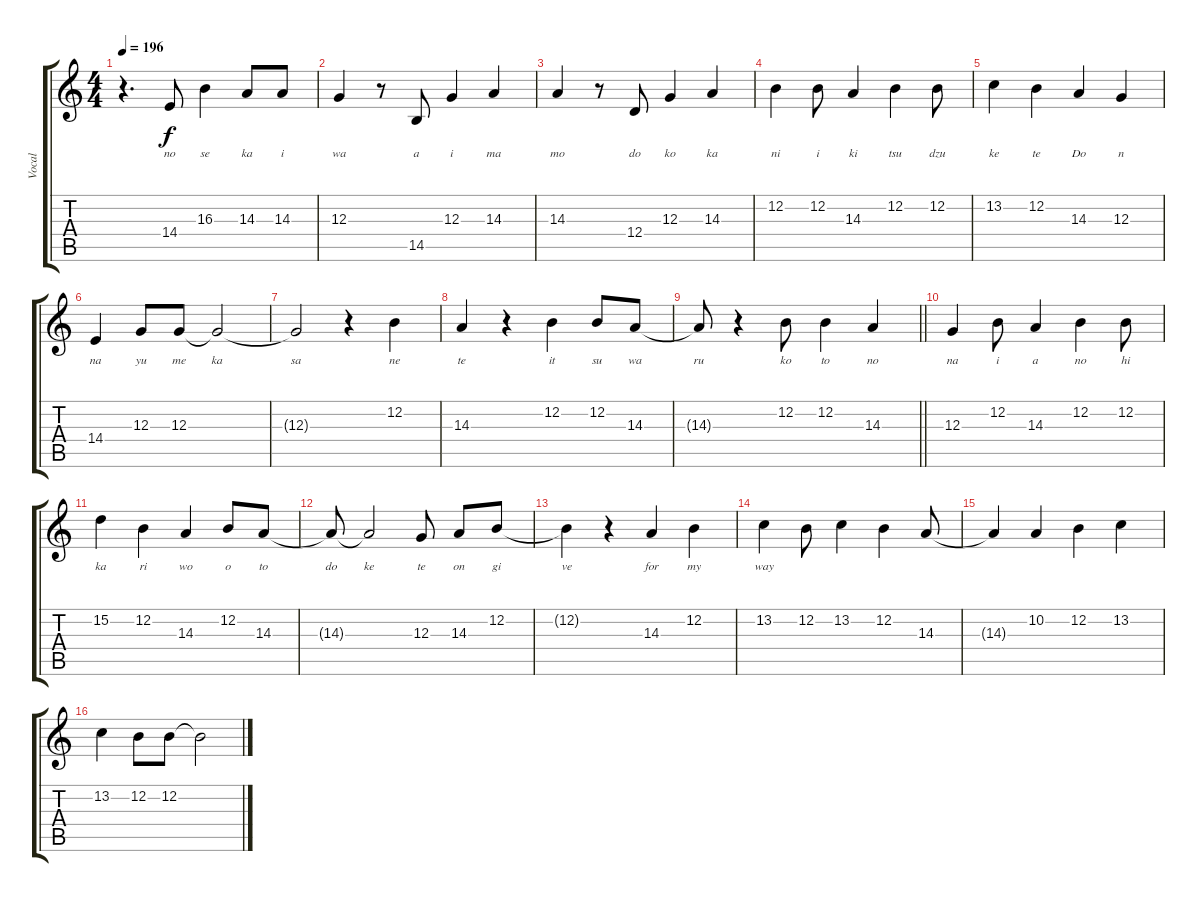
\track ("Vocal" "Vocal") {instrument clarinet}
\staff {score tabs}
\tuning (E4 B3 G3 D3 A2 E2) {hide}
\ts (4 4)
\tempo 196
\clef g2
\ks c
r.4{d dy f} 14.4.8{lyrics (0 "no") lyrics (1 "") lyrics (2 "") lyrics (3 "") lyrics (4 "")} 16.3.4{lyrics (0 "se") lyrics (1 "") lyrics (2 "") lyrics (3 "") lyrics (4 "")} 14.3.8{lyrics (0 "ka") lyrics (1 "") lyrics (2 "") lyrics (3 "") lyrics (4 "")} 14.3.8{lyrics (0 "i") lyrics (1 "") lyrics (2 "") lyrics (3 "") lyrics (4 "")} |
12.3.4{lyrics (0 "wa") lyrics (1 "") lyrics (2 "") lyrics (3 "") lyrics (4 "")} r.8 14.5.8{lyrics (0 "a") lyrics (1 "") lyrics (2 "") lyrics (3 "") lyrics (4 "")} 12.3.4{lyrics (0 "i") lyrics (1 "") lyrics (2 "") lyrics (3 "") lyrics (4 "")} 14.3.4{lyrics (0 "ma") lyrics (1 "") lyrics (2 "") lyrics (3 "") lyrics (4 "")} |
14.3.4{lyrics (0 "mo") lyrics (1 "") lyrics (2 "") lyrics (3 "") lyrics (4 "")} r.8 12.4.8{lyrics (0 "do") lyrics (1 "") lyrics (2 "") lyrics (3 "") lyrics (4 "")} 12.3.4{lyrics (0 "ko") lyrics (1 "") lyrics (2 "") lyrics (3 "") lyrics (4 "")} 14.3.4{lyrics (0 "ka") lyrics (1 "") lyrics (2 "") lyrics (3 "") lyrics (4 "")} |
12.2.4{lyrics (0 "ni") lyrics (1 "") lyrics (2 "") lyrics (3 "") lyrics (4 "")} 12.2.8{lyrics (0 "i") lyrics (1 "") lyrics (2 "") lyrics (3 "") lyrics (4 "")} 14.3.4{lyrics (0 "ki") lyrics (1 "") lyrics (2 "") lyrics (3 "") lyrics (4 "")} 12.2.4{lyrics (0 "tsu") lyrics (1 "") lyrics (2 "") lyrics (3 "") lyrics (4 "")} 12.2.8{lyrics (0 "dzu") lyrics (1 "") lyrics (2 "") lyrics (3 "") lyrics (4 "")} |
13.2.4{lyrics (0 "ke") lyrics (1 "") lyrics (2 "") lyrics (3 "") lyrics (4 "")} 12.2.4{lyrics (0 "te") lyrics (1 "") lyrics (2 "") lyrics (3 "") lyrics (4 "")} 14.3.4{lyrics (0 "Do") lyrics (1 "") lyrics (2 "") lyrics (3 "") lyrics (4 "")} 12.3.4{lyrics (0 "n") lyrics (1 "") lyrics (2 "") lyrics (3 "") lyrics (4 "")} |
14.4.4{lyrics (0 "na") lyrics (1 "") lyrics (2 "") lyrics (3 "") lyrics (4 "")} 12.3.8{lyrics (0 "yu") lyrics (1 "") lyrics (2 "") lyrics (3 "") lyrics (4 "")} 12.3.8{lyrics (0 "me") lyrics (1 "") lyrics (2 "") lyrics (3 "") lyrics (4 "")} 12.3{t}.2{lyrics (0 "ka") lyrics (1 "") lyrics (2 "") lyrics (3 "") lyrics (4 "")} |
12.3{t}.2{lyrics (0 "sa") lyrics (1 "") lyrics (2 "") lyrics (3 "") lyrics (4 "")} r.4 12.2.4{lyrics (0 "ne") lyrics (1 "") lyrics (2 "") lyrics (3 "") lyrics (4 "")} |
14.3.4{lyrics (0 "te") lyrics (1 "") lyrics (2 "") lyrics (3 "") lyrics (4 "")} r.4 12.2.4{lyrics (0 "it") lyrics (1 "") lyrics (2 "") lyrics (3 "") lyrics (4 "")} 12.2.8{lyrics (0 "su") lyrics (1 "") lyrics (2 "") lyrics (3 "") lyrics (4 "")} 14.3.8{lyrics (0 "wa") lyrics (1 "") lyrics (2 "") lyrics (3 "") lyrics (4 "")} |
\barLineRight lightlight
14.3{t}.8{lyrics (0 "ru") lyrics (1 "") lyrics (2 "") lyrics (3 "") lyrics (4 "")} r.4 12.2.8{lyrics (0 "ko") lyrics (1 "") lyrics (2 "") lyrics (3 "") lyrics (4 "")} 12.2.4{lyrics (0 "to") lyrics (1 "") lyrics (2 "") lyrics (3 "") lyrics (4 "")} 14.3.4{lyrics (0 "no") lyrics (1 "") lyrics (2 "") lyrics (3 "") lyrics (4 "")} |
12.3.4{lyrics (0 "na") lyrics (1 "") lyrics (2 "") lyrics (3 "") lyrics (4 "")} 12.2.8{lyrics (0 "i") lyrics (1 "") lyrics (2 "") lyrics (3 "") lyrics (4 "")} 14.3.4{lyrics (0 "a") lyrics (1 "") lyrics (2 "") lyrics (3 "") lyrics (4 "")} 12.2.4{lyrics (0 "no") lyrics (1 "") lyrics (2 "") lyrics (3 "") lyrics (4 "")} 12.2.8{lyrics (0 "hi") lyrics (1 "") lyrics (2 "") lyrics (3 "") lyrics (4 "")} |
15.2.4{lyrics (0 "ka") lyrics (1 "") lyrics (2 "") lyrics (3 "") lyrics (4 "")} 12.2.4{lyrics (0 "ri") lyrics (1 "") lyrics (2 "") lyrics (3 "") lyrics (4 "")} 14.3.4{lyrics (0 "wo") lyrics (1 "") lyrics (2 "") lyrics (3 "") lyrics (4 "")} 12.2.8{lyrics (0 "o") lyrics (1 "") lyrics (2 "") lyrics (3 "") lyrics (4 "")} 14.3.8{lyrics (0 "to") lyrics (1 "") lyrics (2 "") lyrics (3 "") lyrics (4 "")} |
14.3{t}.8{lyrics (0 "do") lyrics (1 "") lyrics (2 "") lyrics (3 "") lyrics (4 "")} 14.3{t}.2{lyrics (0 "ke") lyrics (1 "") lyrics (2 "") lyrics (3 "") lyrics (4 "")} 12.3.8{lyrics (0 "te") lyrics (1 "") lyrics (2 "") lyrics (3 "") lyrics (4 "")} 14.3.8{lyrics (0 "on") lyrics (1 "") lyrics (2 "") lyrics (3 "") lyrics (4 "")} 12.2.8{lyrics (0 "gi") lyrics (1 "") lyrics (2 "") lyrics (3 "") lyrics (4 "")} |
12.2{t}.4{lyrics (0 "ve") lyrics (1 "") lyrics (2 "") lyrics (3 "") lyrics (4 "")} r.4 14.3.4{lyrics (0 "for") lyrics (1 "") lyrics (2 "") lyrics (3 "") lyrics (4 "")} 12.2.4{lyrics (0 "my") lyrics (1 "") lyrics (2 "") lyrics (3 "") lyrics (4 "")} |
13.2.4{lyrics (0 "way") lyrics (1 "") lyrics (2 "") lyrics (3 "") lyrics (4 "")} 12.2.8 13.2.4 12.2.4 14.3.8 |
14.3{t}.4 10.2.4 12.2.4 13.2.4 |
13.2.4 12.2.8 12.2.8 12.2{t}.2
